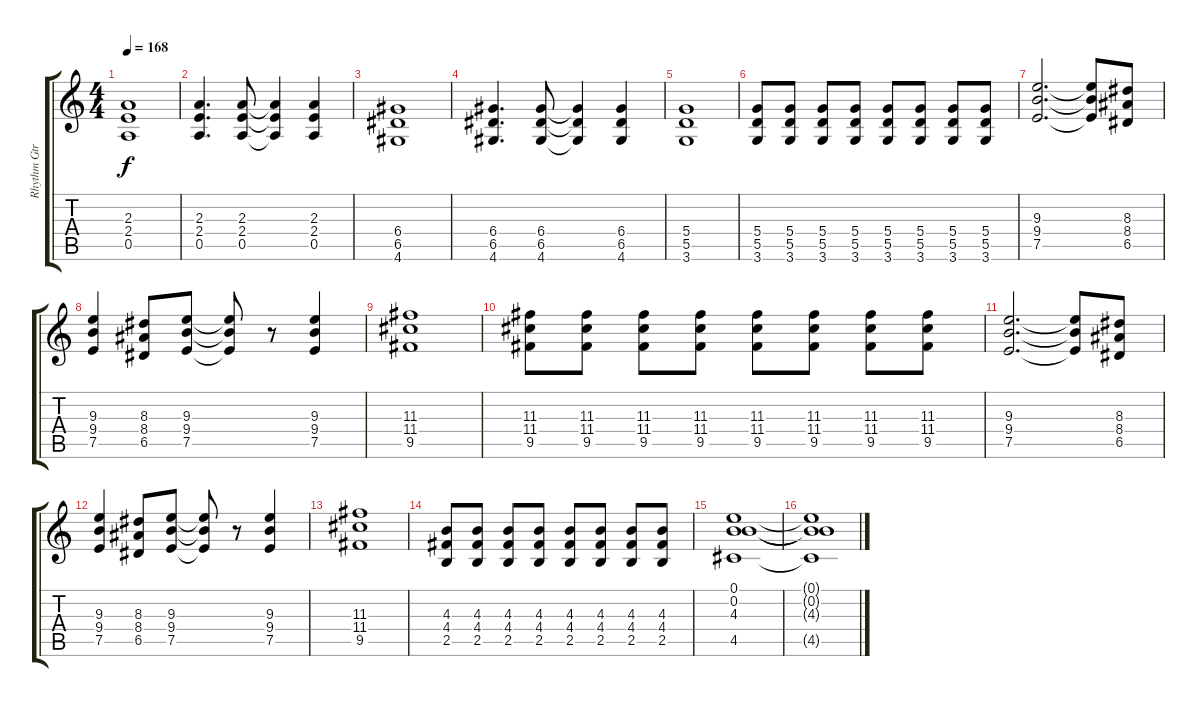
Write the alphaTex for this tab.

\track ("Rhythm Gtr.2" "Rhythm Gtr") {instrument distortionguitar}
\staff {score tabs}
\tuning (E4 B3 G3 D3 A2 E2) {hide}
\ts (4 4)
\tempo 168
\clef g2
\ks c
(2.3 2.4 0.5).1{dy f} |
(2.3 2.4 0.5).4{d} (2.3 2.4 0.5).8 (2.3{t} 2.4{t} 0.5{t}).4 (2.3 2.4 0.5).4 |
(6.4 6.5 4.6).1 |
(6.4 6.5 4.6).4{d} (6.4 6.5 4.6).8 (6.4{t} 6.5{t} 4.6{t}).4 (6.4 6.5 4.6).4 |
(5.4 5.5 3.6).1 |
(5.4 5.5 3.6).8 (5.4 5.5 3.6).8 (5.4 5.5 3.6).8 (5.4 5.5 3.6).8 (5.4 5.5 3.6).8 (5.4 5.5 3.6).8 (5.4 5.5 3.6).8 (5.4 5.5 3.6).8 |
(9.3 9.4 7.5).2{d} (9.3{t} 9.4{t} 7.5{t}).8 (8.3 8.4 6.5).8 |
(9.3 9.4 7.5).4 (8.3 8.4 6.5).8 (9.3 9.4 7.5).8 (9.3{t} 9.4{t} 7.5{t}).8 r.8 (9.3 9.4 7.5).4 |
(11.3 11.4 9.5).1 |
(11.3 11.4 9.5).8 (11.3 11.4 9.5).8 (11.3 11.4 9.5).8 (11.3 11.4 9.5).8 (11.3 11.4 9.5).8 (11.3 11.4 9.5).8 (11.3 11.4 9.5).8 (11.3 11.4 9.5).8 |
(9.3 9.4 7.5).2{d} (9.3{t} 9.4{t} 7.5{t}).8 (8.3 8.4 6.5).8 |
(9.3 9.4 7.5).4 (8.3 8.4 6.5).8 (9.3 9.4 7.5).8 (9.3{t} 9.4{t} 7.5{t}).8 r.8 (9.3 9.4 7.5).4 |
(11.3 11.4 9.5).1 |
(4.3 4.4 2.5).8 (4.3 4.4 2.5).8 (4.3 4.4 2.5).8 (4.3 4.4 2.5).8 (4.3 4.4 2.5).8 (4.3 4.4 2.5).8 (4.3 4.4 2.5).8 (4.3 4.4 2.5).8 |
(0.1 0.2 4.3 4.5).1 |
(0.1{t} 0.2{t} 4.3{t} 4.5{t}).1
